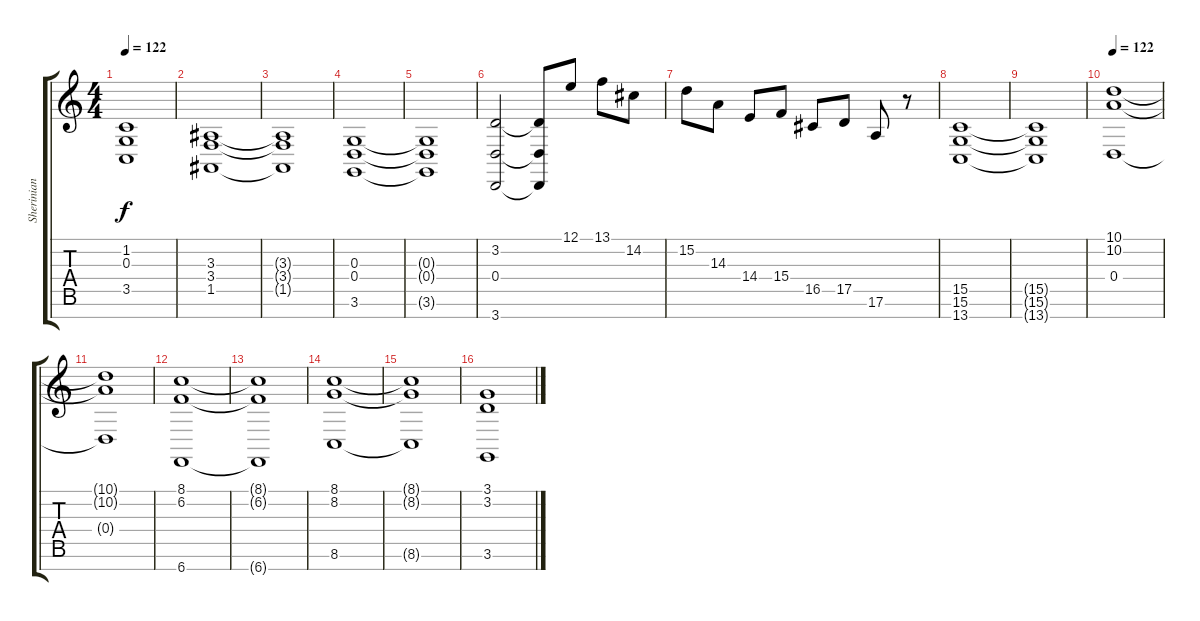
\track ("Sherinian Polysynth" "Sherinian ") {instrument pad3polysynth}
\staff {score tabs}
\tuning (E4 B3 G3 D3 A2 E2 B1) {hide}
\ts (4 4)
\tempo 122
\clef g2
\ks c
(1.2{t} 0.3{t} 3.5{t}).1{dy f} |
(3.3 3.4 1.5).1 |
(3.3{t} 3.4{t} 1.5{t}).1 |
(0.3 0.4 3.6).1 |
(0.3{t} 0.4{t} 3.6{t}).1 |
(3.2 0.4 3.7).2 (3.2{t} 0.4{t} 3.7{t}).8 12.1.8 13.1.8 14.2.8 |
15.2.8 14.3.8 14.4.8 15.4.8 16.5.8 17.5.8 17.6.8 r.8 |
(15.5 15.6 13.7).1 |
(15.5{t} 15.6{t} 13.7{t}).1 |
\tempo 122
(10.1 10.2 0.4).1 |
(10.1{t} 10.2{t} 0.4{t}).1 |
(8.1 6.2 6.7).1 |
(8.1{t} 6.2{t} 6.7{t}).1 |
(8.1 8.2 8.6).1 |
(8.1{t} 8.2{t} 8.6{t}).1 |
(3.1 3.2 3.6).1
